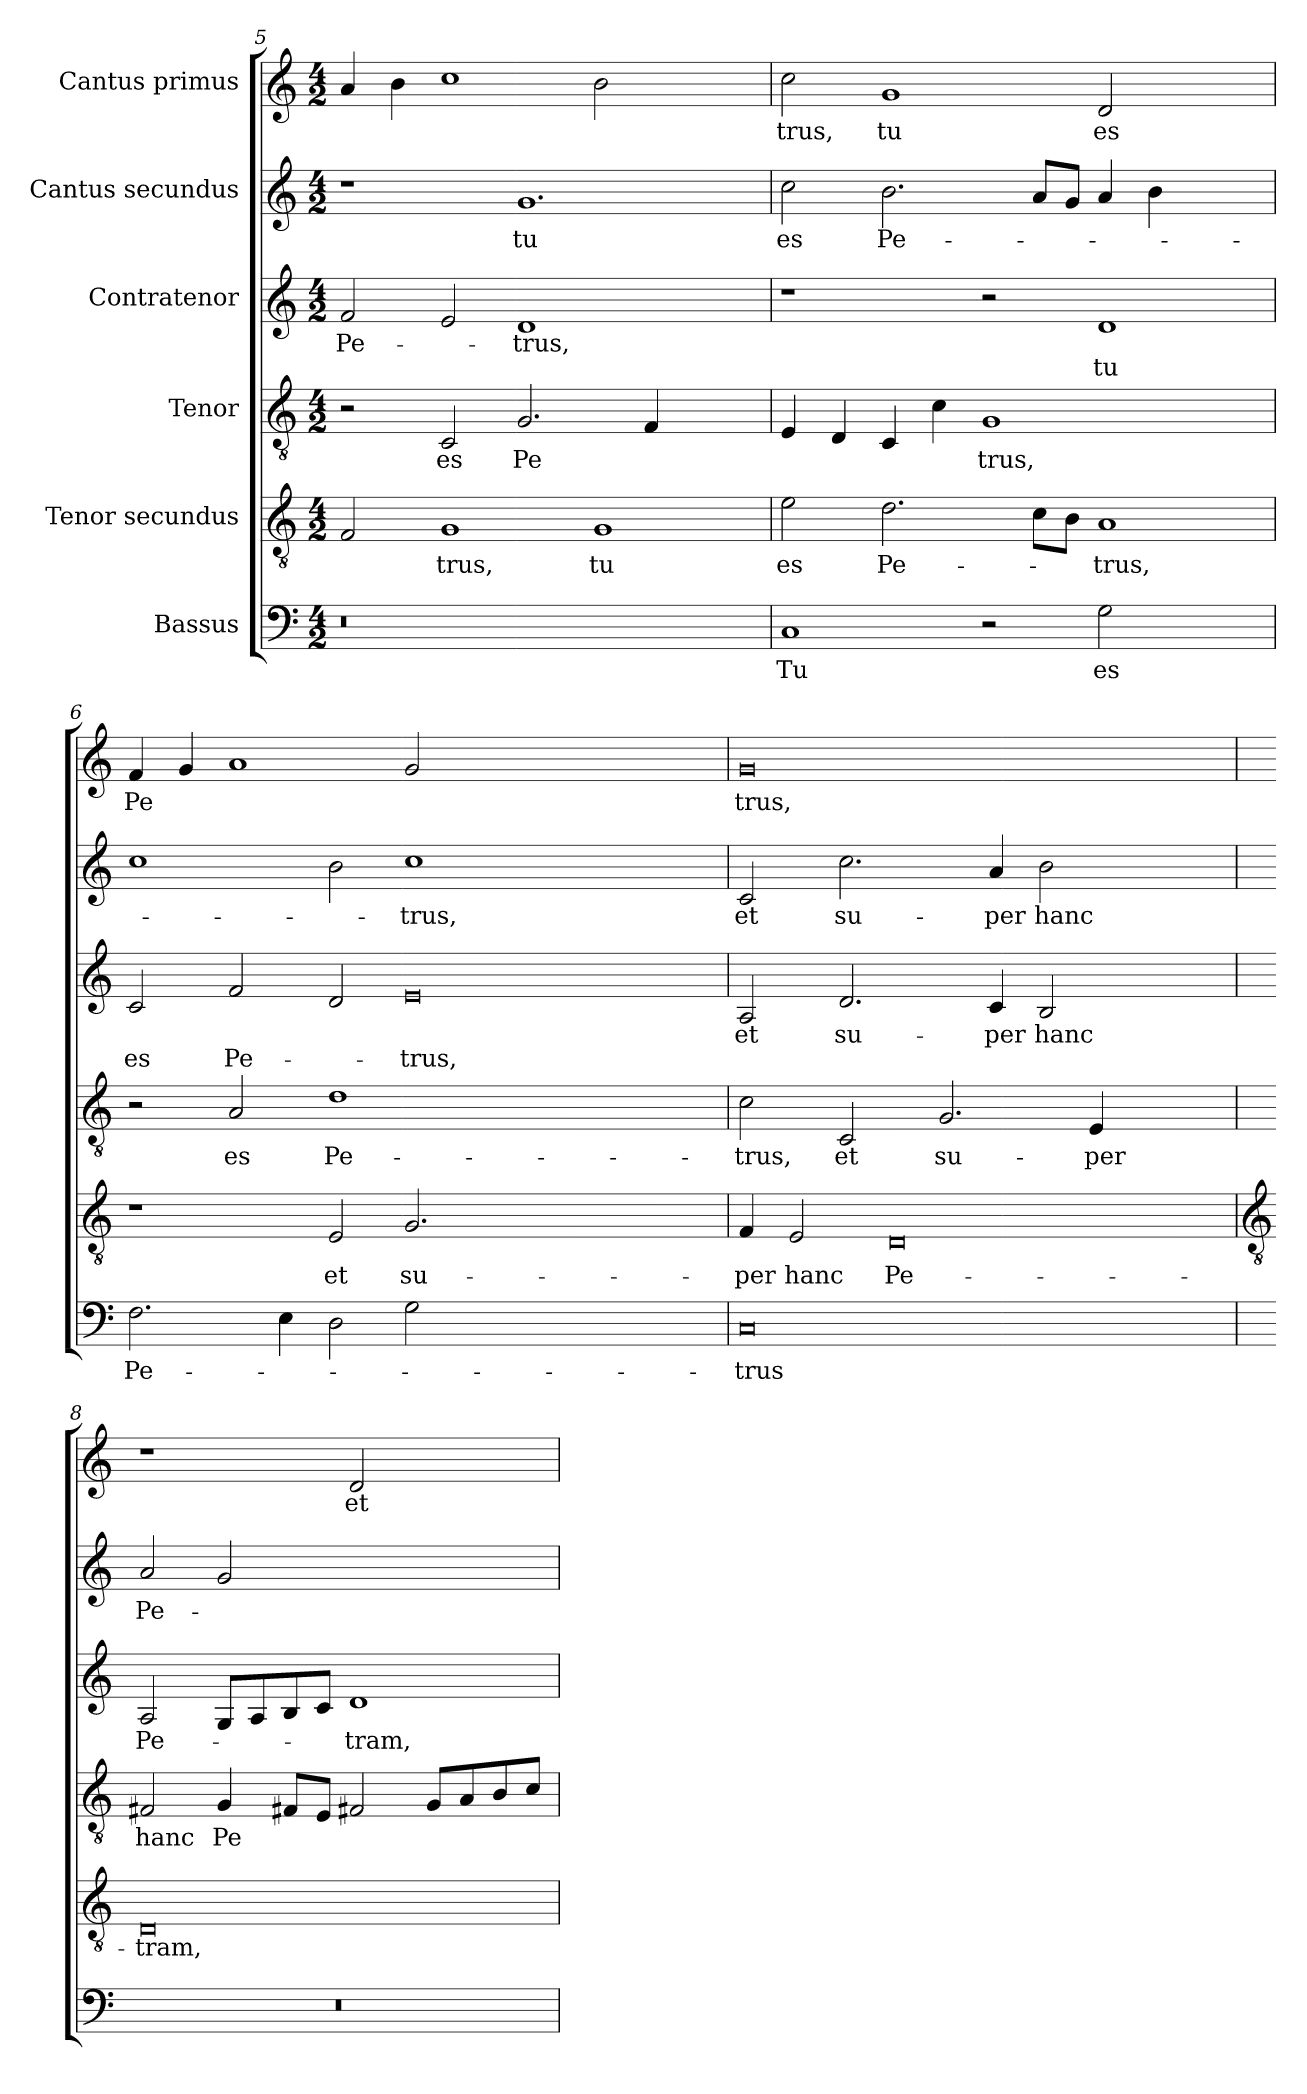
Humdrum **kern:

**kern	**text	**kern	**text	**kern	**text	**kern	**text	**text	**kern	**text	**kern	**text
*part6	*part6	*part5	*part5	*part4	*part4	*part3	*part3	*part3	*part2	*part2	*part1	*part1
*staff6	*staff6	*staff5	*staff5	*staff4	*staff4	*staff3	*staff3	*staff3	*staff2	*staff2	*staff1	*staff1
*I"Bassus	*	*I"Tenor secundus	*	*I"Tenor	*	*I"Contratenor	*	*	*I"Cantus secundus	*	*I"Cantus primus	*
!!LO:LB:g=z
*clefF4	*	*clefGv2	*	*clefGv2	*	*clefG2	*	*	*clefG2	*	*clefG2	*
*k[]	*	*k[]	*	*k[]	*	*k[]	*	*	*k[]	*	*k[]	*
*C:	*	*C:	*	*C:	*	*C:	*	*	*C:	*	*C:	*
*M4/2	*	*M4/2	*	*M4/2	*	*M4/2	*	*	*M4/2	*	*M4/2	*
=5	=5	=5	=5	=5	=5	=5	=5	=5	=5	=5	=5	=5
!	!	!	!	!	!	!	!LO:LY:b	!	!	!	!	!
0r	.	2F	.	2r	.	2f	Pe-	.	1r	.	4a	.
.	.	.	.	.	.	.	.	.	.	.	4b	.
!	!	!	!LO:LY:b	!	!LO:LY:b	!	!	!	!	!	!	!
.	.	1G	trus,	2C	es	2e	.	.	.	.	1cc	.
!	!	!	!	!	!LO:LY:b	!	!LO:LY:b	!	!	!LO:LY:b	!	!
.	.	.	.	2.G	Pe	1d	-trus,	.	1.g	tu	.	.
!	!	!	!LO:LY:b	!	!	!	!	!	!	!	!	!
.	.	1G	tu	.	.	.	.	.	.	.	2b	.
.	.	.	.	4F	.	.	.	.	.	.	.	.
2ryy	.	.	.	2ryy	.	2ryy	.	.	.	.	2ryy	.
=6A	=6A	=6A	=6A	=6A	=6A	=6A	=6A	=6A	=6A	=6A	=6A	=6A
!	!LO:LY:b	!	!LO:LY:b	!	!	!	!	!	!	!LO:LY:b	!	!LO:LY:b
1C	Tu	2e	es	4E	.	1r	.	.	2cc	es	2cc	-trus,
.	.	.	.	4D	.	.	.	.	.	.	.	.
!	!	!	!LO:LY:b	!	!	!	!	!	!	!LO:LY:b	!	!LO:LY:b
.	.	2.d	Pe-	4C	.	.	.	.	2.b	Pe-	1g	tu
.	.	.	.	4c	.	.	.	.	.	.	.	.
!	!	!	!	!	!LO:LY:b	!	!	!	!	!	!	!
2r	.	.	.	1G	trus,	2r	.	.	.	.	.	.
.	.	8cL	.	.	.	.	.	.	8aL	.	.	.
.	.	8BJ	.	.	.	.	.	.	8gJ	.	.	.
!	!LO:LY:b	!	!LO:LY:b	!	!	!	!	!LO:LY:b	!	!	!	!LO:LY:b
2G	es	1A	-trus,	.	.	1d	.	tu	4a	.	2d	es
.	.	.	.	.	.	.	.	.	4b	.	.	.
2ryy	.	.	.	2ryy	.	.	.	.	2ryy	.	2ryy	.
=6B	=6B	=6B	=6B	=6B	=6B	=6B	=6B	=6B	=6B	=6B	=6B	=6B
!	!LO:LY:b	!	!	!	!	!	!	!LO:LY:b	!	!	!	!LO:LY:b
2.F	Pe-	1r	.	2r	.	2c	.	es	1cc	.	4f	Pe
.	.	.	.	.	.	.	.	.	.	.	4g	.
!	!	!	!	!	!LO:LY:b	!	!	!LO:LY:b	!	!	!	!
.	.	.	.	2A	es	2f	.	Pe-	.	.	1a	.
4E	.	.	.	.	.	.	.	.	.	.	.	.
!	!	!	!LO:LY:b	!	!LO:LY:b	!	!	!	!	!	!	!
2D	.	2E	et	1d	Pe-	2d	.	.	2b	.	.	.
!	!	!	!LO:LY:b	!	!	!	!	!LO:LY:b	!	!LO:LY:b	!	!
2G	.	2.G	su-	.	.	0e	.	-trus,	1cc	-trus,	2g	.
1.ryy	.	.	.	1.ryy	.	.	.	.	.	.	1.ryy	.
.	.	1ryy	.	.	.	.	.	.	.	.	.	.
.	.	.	.	.	.	.	.	.	1ryy	.	.	.
.	.	4ryy	.	.	.	.	.	.	.	.	.	.
=7A	=7A	=7A	=7A	=7A	=7A	=7A	=7A	=7A	=7A	=7A	=7A	=7A
!	!LO:LY:b	!	!LO:LY:b	!	!LO:LY:b	!	!LO:LY:b	!	!	!LO:LY:b	!	!LO:LY:b
0C	-trus	4F	-per	2c	-trus,	2A	et	.	2c	et	0g	trus,
!	!	!	!LO:LY:b	!	!	!	!	!	!	!	!	!
.	.	2E	hanc	.	.	.	.	.	.	.	.	.
!	!	!	!	!	!LO:LY:b	!	!LO:LY:b	!	!	!LO:LY:b	!	!
.	.	.	.	2C	et	2.d	su-	.	2.cc	su-	.	.
!	!	!	!LO:LY:b	!	!	!	!	!	!	!	!	!
.	.	0D	Pe-	.	.	.	.	.	.	.	.	.
!	!	!	!	!	!LO:LY:b	!	!	!	!	!	!	!
.	.	.	.	2.G	su-	.	.	.	.	.	.	.
!	!	!	!	!	!	!	!LO:LY:b	!	!	!LO:LY:b	!	!
.	.	.	.	.	.	4c	-per	.	4a	-per	.	.
!	!	!	!	!	!	!	!LO:LY:b	!	!	!LO:LY:b	!	!
.	.	.	.	.	.	2B	hanc	.	2b	hanc	.	.
!	!	!	!	!	!LO:LY:b	!	!	!	!	!	!	!
.	.	.	.	4E	-per	.	.	.	.	.	.	.
2.ryy	.	.	.	2.ryy	.	2.ryy	.	.	2.ryy	.	2.ryy	.
!!LO:LB:g=z
=8A	=8A	=8A	=8A	=8A	=8A	=8A	=8A	=8A	=8A	=8A	=8A	=8A
*	*	*clefGv2	*	*	*	*	*	*	*	*	*	*
!	!	!	!LO:LY:b	!	!LO:LY:b	!	!LO:LY:b	!	!	!LO:LY:b	!	!
0r	.	0D	-tram,	2F#X	hanc	2A	Pe-	.	2a	Pe-	1r	.
!	!	!	!	!	!LO:LY:b	!	!	!	!	!	!	!
.	.	.	.	4G	Pe	8GL	.	.	2g	.	.	.
.	.	.	.	.	.	8A	.	.	.	.	.	.
.	.	.	.	8F#XL	.	8B	.	.	.	.	.	.
.	.	.	.	8EJ	.	8cJ	.	.	.	.	.	.
!	!	!	!	!	!	!	!LO:LY:b	!	!	!	!	!LO:LY:b
.	.	.	.	2F#X	.	1d	-tram,	.	1ryy	.	2d	et
!	!	!	!	!	!	!	!	!	!	!	!	!LO:LY:b
.	.	.	.	8GL	.	.	.	.	.	.	[2ddyy	su-
.	.	.	.	8A	.	.	.	.	.	.	.	.
.	.	.	.	8B	.	.	.	.	.	.	.	.
.	.	.	.	8cJ	.	.	.	.	.	.	.	.
=	=	=	=	=	=	=	=	=	=	=	=	=
*-	*-	*-	*-	*-	*-	*-	*-	*-	*-	*-	*-	*-
